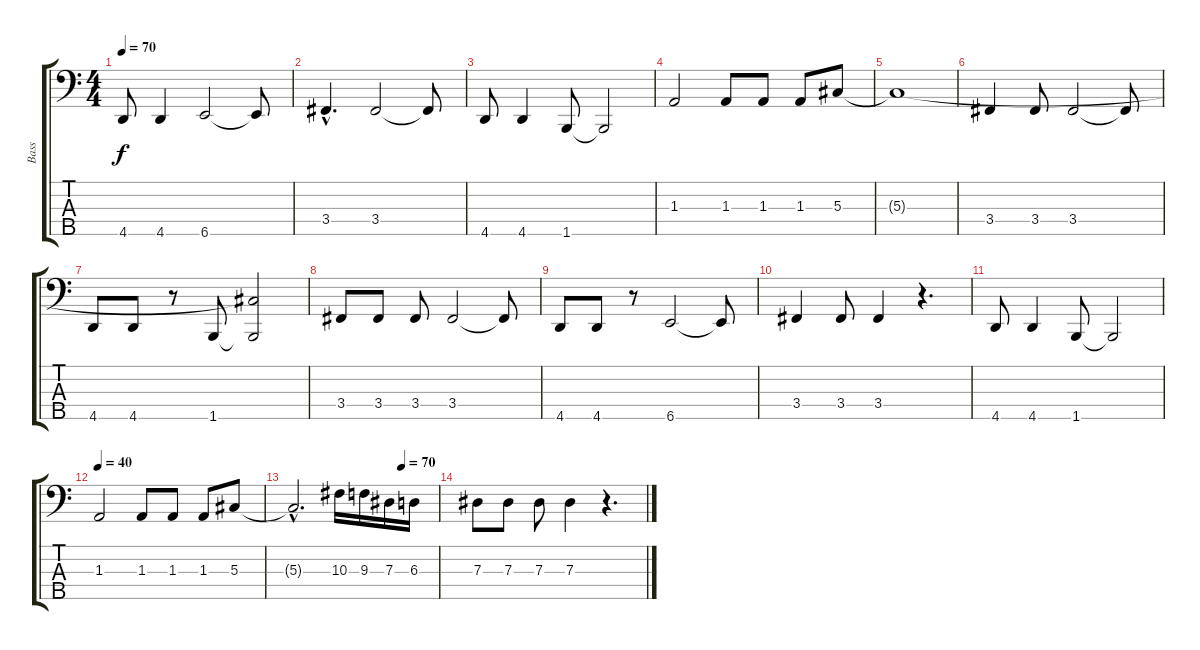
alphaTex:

\track ("Bass" "Bass") {instrument electricbassfinger}
\staff {score tabs}
\tuning (Gb2 Db2 Ab1 Eb1 Bb0) {hide}
\ts (4 4)
\tempo 70
\clef f4
\ks c
4.5.8{dy f} 4.5.4 6.5.2 6.5{t}.8 |
3.4{hac}.4{d} 3.4.2 3.4{t}.8 |
4.5.8 4.5.4 1.5.8 1.5{t}.2 |
1.3.2 1.3.8 1.3.8 1.3.8 5.3.8 |
5.3{t}.1 |
3.4.4 3.4.8 3.4.2 3.4{t}.8 |
4.5.8 4.5.8 r.8 1.5.8 (5.3{t} 1.5{t}).2 |
3.4.8 3.4.8 3.4.8 3.4.2 3.4{t}.8 |
4.5.8 4.5.8 r.8 6.5.2 6.5{t}.8 |
3.4.4 3.4.8 3.4.4 r.4{d} |
4.5.8 4.5.4 1.5.8 1.5{t}.2 |
\tempo 40
1.3.2 1.3.8 1.3.8 1.3.8 5.3.8 |
\tempo (70 0.75)
5.3{hac t}.2{d} 10.3.16 9.3.16 7.3.16 6.3.16 |
7.3.8 7.3.8 7.3.8 7.3.4 r.4{d}
